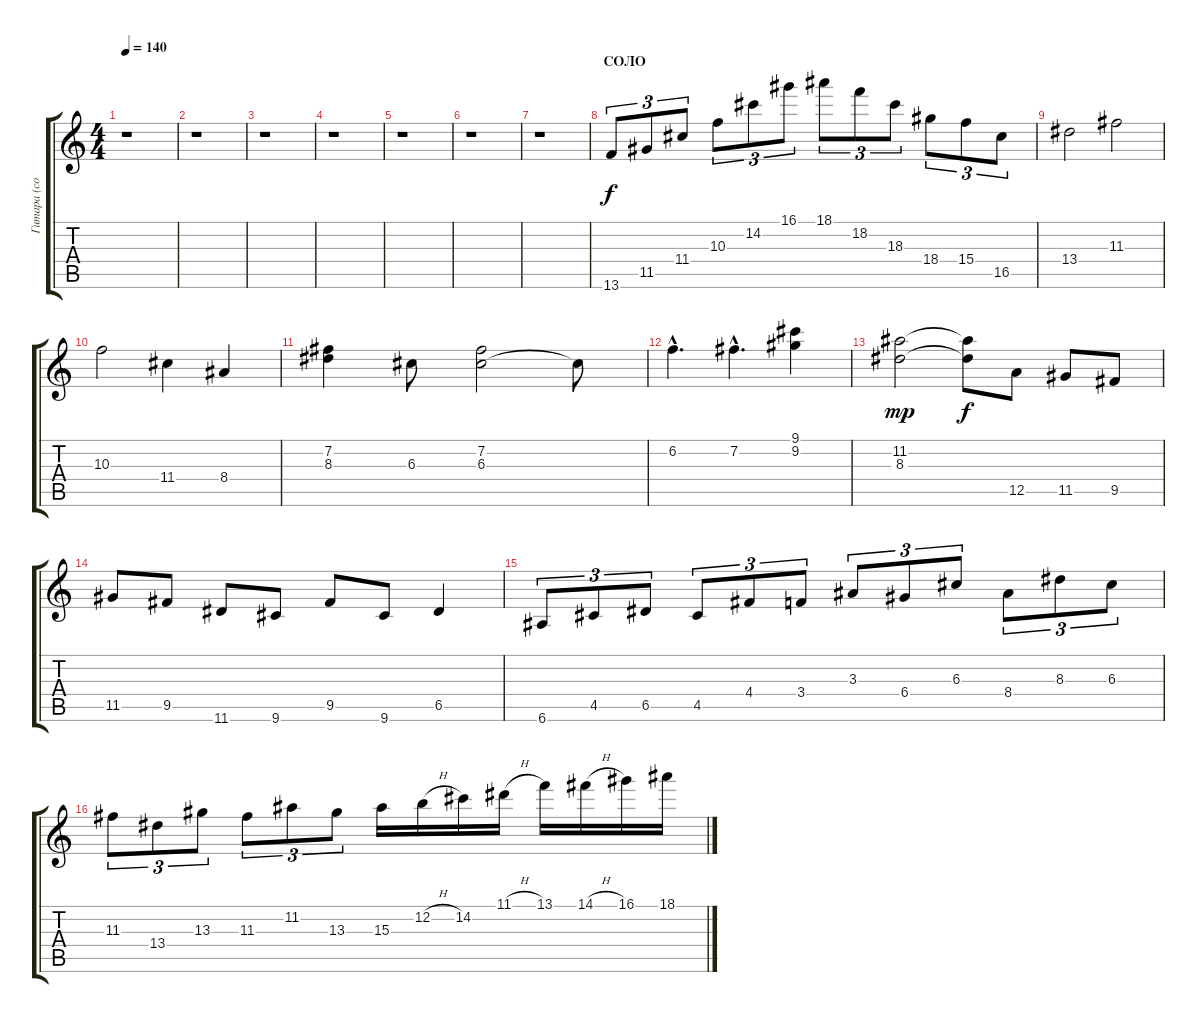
\track ("Гитара (соло)" "Гитара (со") {instrument distortionguitar}
\staff {score tabs}
\tuning (E4 B3 G3 D3 A2 E2) {hide}
\ts (4 4)
\tempo 140
\clef g2
\ks c
r.1{dy f} |
r.1 |
r.1 |
r.1 |
r.1 |
r.1 |
r.1 |
\section ("" "СОЛО")
13.6.8{tu (3 2) volume 16} 11.5.8{tu (3 2)} 11.4.8{tu (3 2)} 10.3.8{tu (3 2)} 14.2.8{tu (3 2)} 16.1.8{tu (3 2)} 18.1.8{tu (3 2)} 18.2.8{tu (3 2)} 18.3.8{tu (3 2)} 18.4.8{tu (3 2)} 15.4.8{tu (3 2)} 16.5.8{tu (3 2)} |
13.4.2 11.3.2 |
10.3.2 11.4.4 8.4.4 |
(7.2 8.3).4 6.3.8 (7.2 6.3).2 6.3{t}.8 |
6.2{hac}.4{d} 7.2{hac}.4{d} (9.1 9.2).4 |
(11.2 8.3).2{dy mp} (11.2{t} 8.3{t}).8{dy f} 12.5.8 11.5.8 9.5.8 |
11.5.8 9.5.8 11.6.8 9.6.8 9.5.8 9.6.8 6.5.4 |
6.6.8{tu (3 2)} 4.5.8{tu (3 2)} 6.5.8{tu (3 2)} 4.5.8{tu (3 2)} 4.4.8{tu (3 2)} 3.4.8{tu (3 2)} 3.3.8{tu (3 2)} 6.4.8{tu (3 2)} 6.3.8{tu (3 2)} 8.4.8{tu (3 2)} 8.3.8{tu (3 2)} 6.3.8{tu (3 2)} |
11.3.8{tu (3 2)} 13.4.8{tu (3 2)} 13.3.8{tu (3 2)} 11.3.8{tu (3 2)} 11.2.8{tu (3 2)} 13.3.8{tu (3 2)} 15.3.16 12.2{h}.16 14.2.16 11.1{h}.16 13.1.16 14.1{h}.16 16.1.16 18.1.16
